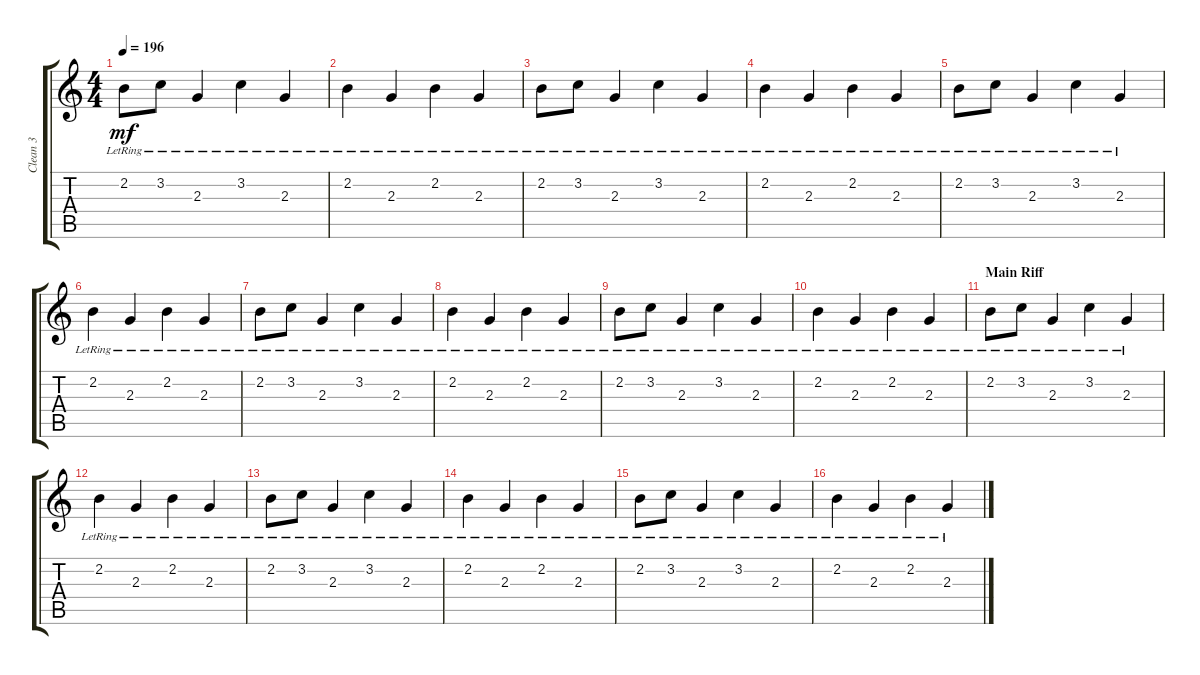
\track ("Clean 3" "Clean 3") {instrument electricguitarclean}
\staff {score tabs}
\tuning (D4 A3 F3 C3 G2 C2) {hide}
\ts (4 4)
\tempo 196
\clef g2
\ks aminor
2.2{lr}.8{dy mf} 3.2{lr}.8 2.3{lr}.4 3.2{lr}.4 2.3{lr}.4 |
2.2{lr}.4 2.3{lr}.4 2.2{lr}.4 2.3{lr}.4 |
2.2{lr}.8 3.2{lr}.8 2.3{lr}.4 3.2{lr}.4 2.3{lr}.4 |
2.2{lr}.4 2.3{lr}.4 2.2{lr}.4 2.3{lr}.4 |
2.2{lr}.8 3.2{lr}.8 2.3{lr}.4 3.2{lr}.4 2.3{lr}.4 |
2.2{lr}.4 2.3{lr}.4 2.2{lr}.4 2.3{lr}.4 |
2.2{lr}.8 3.2{lr}.8 2.3{lr}.4 3.2{lr}.4 2.3{lr}.4 |
2.2{lr}.4 2.3{lr}.4 2.2{lr}.4 2.3{lr}.4 |
2.2{lr}.8 3.2{lr}.8 2.3{lr}.4 3.2{lr}.4 2.3{lr}.4 |
2.2{lr}.4 2.3{lr}.4 2.2{lr}.4 2.3{lr}.4 |
\section ("" "Main Riff")
2.2{lr}.8 3.2{lr}.8 2.3{lr}.4 3.2{lr}.4 2.3{lr}.4 |
2.2{lr}.4 2.3{lr}.4 2.2{lr}.4 2.3{lr}.4 |
2.2{lr}.8 3.2{lr}.8 2.3{lr}.4 3.2{lr}.4 2.3{lr}.4 |
2.2{lr}.4 2.3{lr}.4 2.2{lr}.4 2.3{lr}.4 |
2.2{lr}.8 3.2{lr}.8 2.3{lr}.4 3.2{lr}.4 2.3{lr}.4 |
2.2{lr}.4 2.3{lr}.4 2.2{lr}.4 2.3{lr}.4
